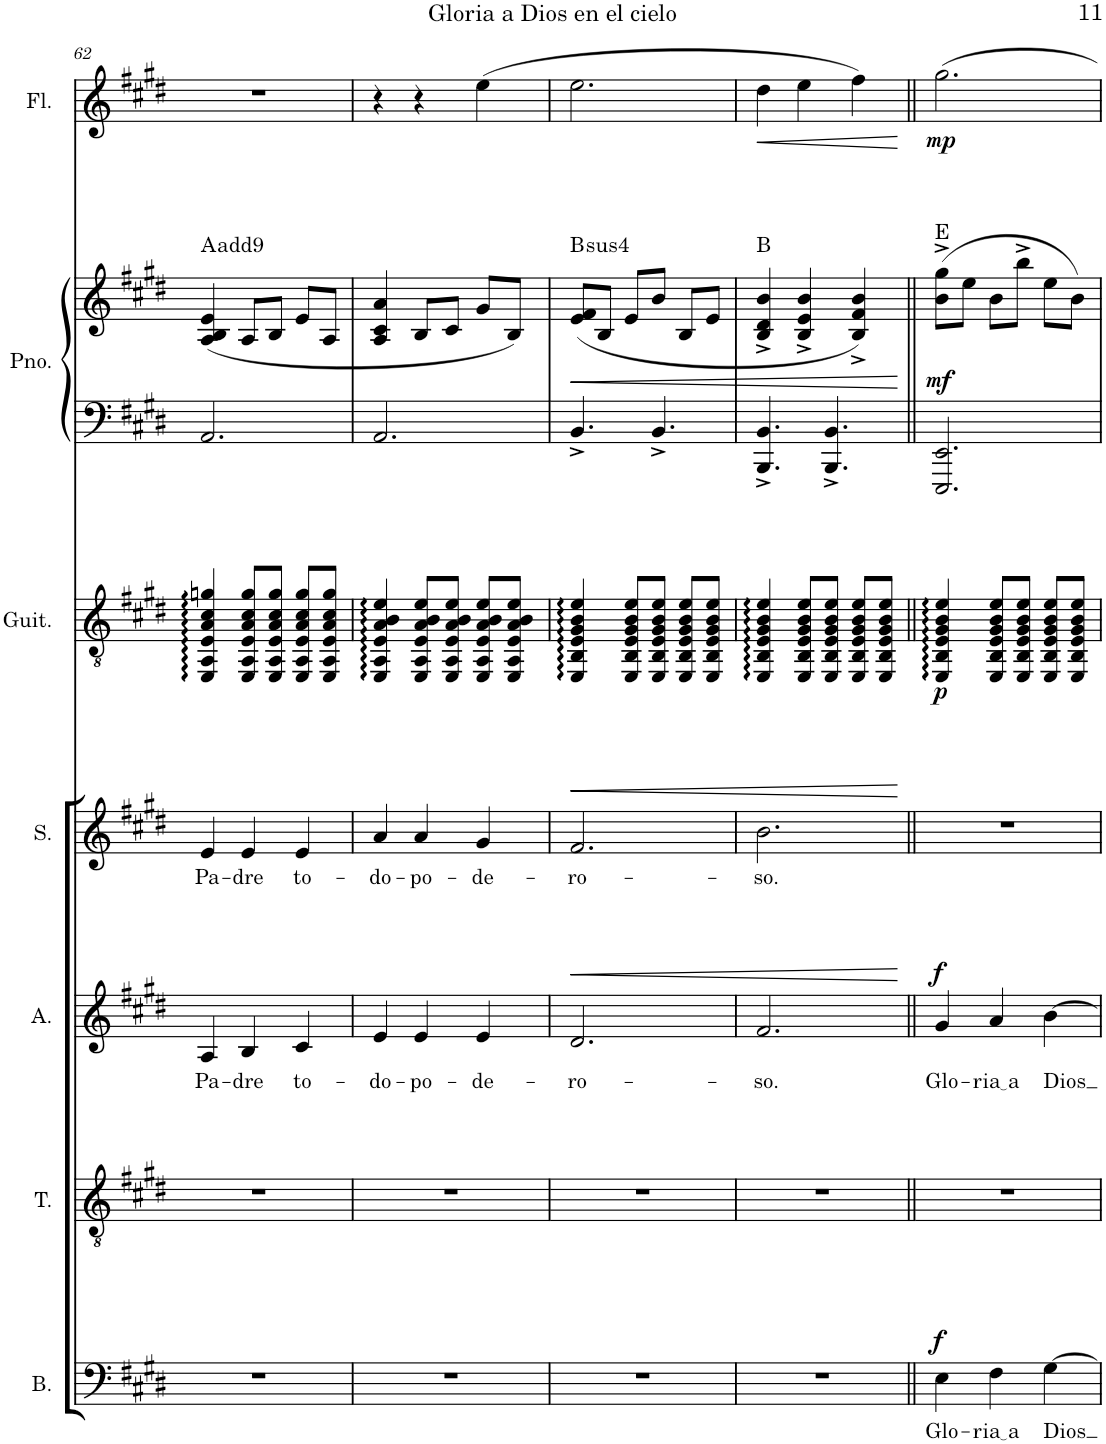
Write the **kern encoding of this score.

**kern	**text	**dynam	**kern	**kern	**text	**dynam	**kern	**text	**dynam	**kern	**dynam	**kern	**kern	**dynam	**harte	**kern	**dynam
*part7	*part7	*part7	*part6	*part5	*part5	*part5	*part4	*part4	*part4	*part3	*part3	*part2	*part2	*part2	*part2	*part1	*part1
*staff8	*staff8	*staff8	*staff7	*staff6	*staff6	*staff6	*staff5	*staff5	*staff5	*staff4	*staff4	*staff3	*staff2	*staff2/3	*	*staff1	*staff1
*I"Bajo	*	*	*I"Tenor	*I"Alto	*	*	*I"Soprano	*	*	*I"Guitarra acústica	*	*I"Piano	*	*	*	*I"Flauta	*
*I'B.	*	*	*I'T.	*I'A.	*	*	*I'S.	*	*	*I'Guit.	*	*I'Pno.	*	*	*	*I'Fl.	*
!!LO:PB:g=z
*clefF4	*	*	*clefGv2	*clefG2	*	*	*clefG2	*	*	*clefGv2	*	*clefF4	*clefG2	*	*	*clefG2	*
*k[f#c#g#d#]	*	*	*k[f#c#g#d#]	*k[f#c#g#d#]	*	*	*k[f#c#g#d#]	*	*	*k[f#c#g#d#]	*	*k[f#c#g#d#]	*k[f#c#g#d#]	*	*	*k[f#c#g#d#]	*
*M3/4	*	*	*M3/4	*M3/4	*	*	*M3/4	*	*	*M3/4	*	*M3/4	*M3/4	*	*	*M3/4	*
=62	=62	=62	=62	=62	=62	=62	=62	=62	=62	=62	=62	=62	=62	=62	=62	=62	=62
!	!	!	!	!	!LO:LY:b	!	!	!LO:LY:b	!	!	!	!	!	!	!	!	!
2.r	.	.	2.r	4A/	Pa-	.	4e/	Pa-	.	4EE/ 4AA/ 4E/ 4A/ 4c#/ 4gn/	.	2.AA/	(4A/ 4B/ 4e/	.	A:maj(9)	2.r	.
!	!	!	!	!	!LO:LY:b	!	!	!LO:LY:b	!	!	!	!	!	!	!	!	!
.	.	.	.	4B/	-dre	.	4e/	-dre	.	8EE/ 8AA/ 8E/ 8A/ 8c#/ 8g/L	.	.	8A/L	.	.	.	.
.	.	.	.	.	.	.	.	.	.	8EE/ 8AA/ 8E/ 8A/ 8c#/ 8g/J	.	.	8B/J	.	.	.	.
!	!	!	!	!	!LO:LY:b	!	!	!LO:LY:b	!	!	!	!	!	!	!	!	!
.	.	.	.	4c#/	to-	.	4e/	to-	.	8EE/ 8AA/ 8E/ 8A/ 8c#/ 8g/L	.	.	8e/L	.	.	.	.
.	.	.	.	.	.	.	.	.	.	8EE/ 8AA/ 8E/ 8A/ 8c#/ 8g/J	.	.	8A/J	.	.	.	.
=63	=63	=63	=63	=63	=63	=63	=63	=63	=63	=63	=63	=63	=63	=63	=63	=63	=63
!	!	!	!	!	!LO:LY:b	!	!	!LO:LY:b	!	!	!	!	!	!	!	!	!
2.r	.	.	2.r	4e/	-do-	.	4a/	-do-	.	4EE/ 4AA/ 4E/ 4A/ 4B/ 4e/	.	2.AA/	4A/ 4c#/ 4a/	.	.	4r	.
!	!	!	!	!	!LO:LY:b	!	!	!LO:LY:b	!	!	!	!	!	!	!	!	!
.	.	.	.	4e/	-po-	.	4a/	-po-	.	8EE/ 8AA/ 8E/ 8A/ 8B/ 8e/L	.	.	8B/L	.	.	4r	.
.	.	.	.	.	.	.	.	.	.	8EE/ 8AA/ 8E/ 8A/ 8B/ 8e/J	.	.	8c#/J	.	.	.	.
!	!	!	!	!	!LO:LY:b	!	!	!LO:LY:b	!	!	!	!	!	!	!	!	!
.	.	.	.	4e/	-de-	.	4g#/	-de-	.	8EE/ 8AA/ 8E/ 8A/ 8B/ 8e/L	.	.	8g#/L	.	.	(4ee\	.
.	.	.	.	.	.	.	.	.	.	8EE/ 8AA/ 8E/ 8A/ 8B/ 8e/J	.	.	8B/J)	.	.	.	.
=64	=64	=64	=64	=64	=64	=64	=64	=64	=64	=64	=64	=64	=64	=64	=64	=64	=64
!	!	!	!	!	!LO:LY:b	!LO:HP:b	!	!LO:LY:b	!LO:HP:b	!	!	!	!	!LO:HP:b	!LO:H:kt=4	!	!
2.r	.	.	2.r	2.d#/	-ro-	<	2.f#/	-ro-	<	4EE/ 4BB/ 4E/ 4G#/ 4B/ 4e/	.	4.BB^/	(8e/ 8f#/L	<	B:sus4	2.ee\	.
.	.	.	.	.	.	.	.	.	.	.	.	.	8B/J	.	.	.	.
.	.	.	.	.	.	.	.	.	.	8EE/ 8BB/ 8E/ 8G#/ 8B/ 8e/L	.	.	8e/L	.	.	.	.
.	.	.	.	.	.	.	.	.	.	8EE/ 8BB/ 8E/ 8G#/ 8B/ 8e/J	.	4.BB^/	8b/J	.	.	.	.
.	.	.	.	.	.	.	.	.	.	8EE/ 8BB/ 8E/ 8G#/ 8B/ 8e/L	.	.	8B/L	.	.	.	.
.	.	.	.	.	.	.	.	.	.	8EE/ 8BB/ 8E/ 8G#/ 8B/ 8e/J	.	.	8e/J	.	.	.	.
=65	=65	=65	=65	=65	=65	=65	=65	=65	=65	=65	=65	=65	=65	=65	=65	=65	=65
!	!	!	!	!	!LO:LY:b	!	!	!LO:LY:b	!	!	!	!	!	!	!	!	!LO:HP:b
2.r	.	.	2.r	2.f#/	-so.	.	2.b\	-so.	.	4EE/ 4BB/ 4E/ 4G#/ 4B/ 4e/	.	4.BBB/^ 4.BB/^	4B/^ 4d#/^ 4b/^	.	B:maj	4dd#\	<
.	.	.	.	.	.	.	.	.	.	8EE/ 8BB/ 8E/ 8G#/ 8B/ 8e/L	.	.	4B/^ 4e/^ 4b/^	.	.	4ee\	.
.	.	.	.	.	.	.	.	.	.	8EE/ 8BB/ 8E/ 8G#/ 8B/ 8e/J	.	4.BBB/^ 4.BB/^	.	.	.	.	.
.	.	.	.	.	.	.	.	.	.	8EE/ 8BB/ 8E/ 8G#/ 8B/ 8e/L	.	.	4B/^ 4f#/^ 4b/^)	.	.	4ff#\)	.
.	.	.	.	.	.	.	.	.	.	8EE/ 8BB/ 8E/ 8G#/ 8B/ 8e/J	.	.	.	.	.	.	.
.	.	.	.	.	.	[	.	.	[	.	.	.	.	[	.	.	[
=66||	=66||	=66||	=66||	=66||	=66||	=66||	=66||	=66||	=66||	=66||	=66||	=66||	=66||	=66||	=66||	=66||	=66||
!	!LO:LY:b	!LO:DY:a	!	!	!LO:LY:b	!LO:DY:a	!	!	!	!	!LO:DY:b	!	!	!LO:DY:b	!	!	!LO:DY:b
4E\	Glo-	f	2.r	4g#/	Glo-	f	2.r	.	.	4EE/ 4BB/ 4E/ 4G#/ 4B/ 4e/	p	2.EEE/ 2.EE/	(8b\^ 8gg#\^L	mf	E:maj	2.gg#\	mp
.	.	.	.	.	.	.	.	.	.	.	.	.	8ee\J	.	.	.	.
!	!LO:LY:b	!	!	!	!LO:LY:b	!	!	!	!	!	!	!	!	!	!	!	!
4F#\	ria a	.	.	4a/	ria a	.	.	.	.	8EE/ 8BB/ 8E/ 8G#/ 8B/ 8e/L	.	.	8b\L	.	.	.	.
.	.	.	.	.	.	.	.	.	.	8EE/ 8BB/ 8E/ 8G#/ 8B/ 8e/J	.	.	8bb^\J	.	.	.	.
!	!LO:LY:b	!	!	!	!LO:LY:b	!	!	!	!	!	!	!	!	!	!	!	!
[4G#\	Dios	.	.	[4b\	Dios	.	.	.	.	8EE/ 8BB/ 8E/ 8G#/ 8B/ 8e/L	.	.	8ee\L	.	.	.	.
.	.	.	.	.	.	.	.	.	.	8EE/ 8BB/ 8E/ 8G#/ 8B/ 8e/J	.	.	8b\J)	.	.	.	.
=	=	=	=	=	=	=	=	=	=	=	=	=	=	=	=	=	=
*-	*-	*-	*-	*-	*-	*-	*-	*-	*-	*-	*-	*-	*-	*-	*-	*-	*-
